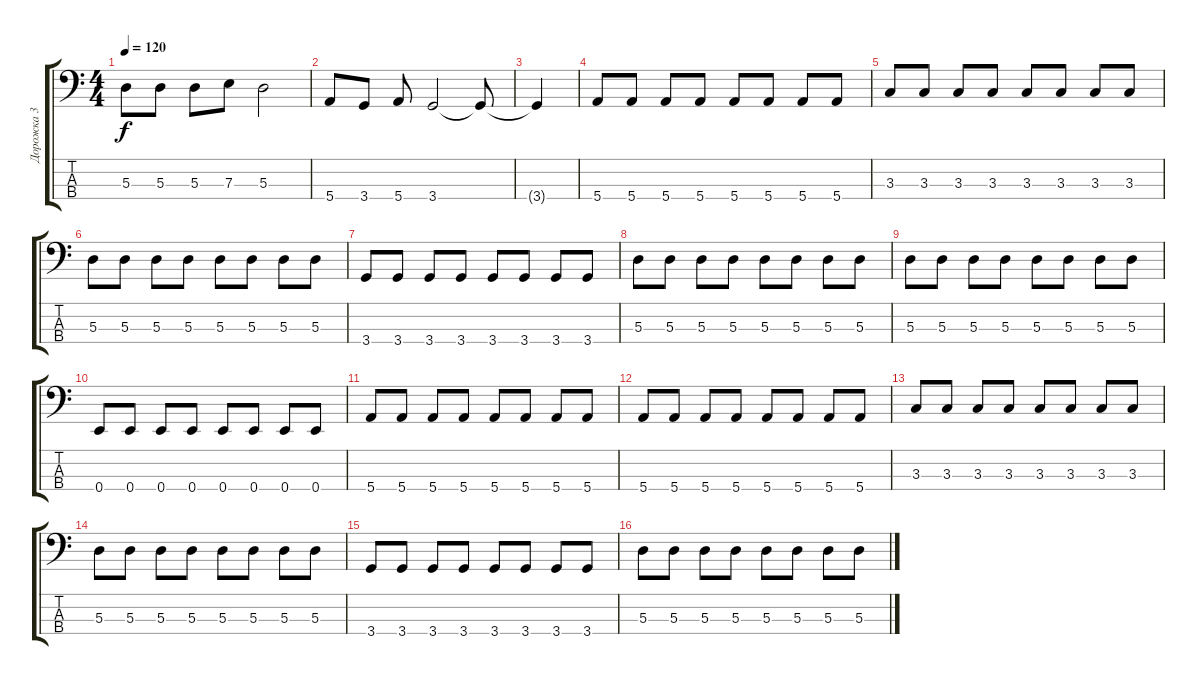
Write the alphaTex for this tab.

\track ("Дорожка 3" "Дорожка 3") {instrument slapbass2}
\staff {score tabs}
\tuning (G2 D2 A1 E1) {hide}
\ts (4 4)
\tempo 120
\clef f4
\ks c
5.3.8{dy f} 5.3.8 5.3.8 7.3.8 5.3.2 |
5.4.8 3.4.8 5.4.8 3.4.2 3.4{t}.8 |
3.4{t}.4 |
5.4.8 5.4.8 5.4.8 5.4.8 5.4.8 5.4.8 5.4.8 5.4.8 |
3.3.8 3.3.8 3.3.8 3.3.8 3.3.8 3.3.8 3.3.8 3.3.8 |
5.3.8 5.3.8 5.3.8 5.3.8 5.3.8 5.3.8 5.3.8 5.3.8 |
3.4.8 3.4.8 3.4.8 3.4.8 3.4.8 3.4.8 3.4.8 3.4.8 |
5.3.8 5.3.8 5.3.8 5.3.8 5.3.8 5.3.8 5.3.8 5.3.8 |
5.3.8 5.3.8 5.3.8 5.3.8 5.3.8 5.3.8 5.3.8 5.3.8 |
0.4.8 0.4.8 0.4.8 0.4.8 0.4.8 0.4.8 0.4.8 0.4.8 |
5.4.8 5.4.8 5.4.8 5.4.8 5.4.8 5.4.8 5.4.8 5.4.8 |
5.4.8 5.4.8 5.4.8 5.4.8 5.4.8 5.4.8 5.4.8 5.4.8 |
3.3.8 3.3.8 3.3.8 3.3.8 3.3.8 3.3.8 3.3.8 3.3.8 |
5.3.8 5.3.8 5.3.8 5.3.8 5.3.8 5.3.8 5.3.8 5.3.8 |
3.4.8 3.4.8 3.4.8 3.4.8 3.4.8 3.4.8 3.4.8 3.4.8 |
5.3.8 5.3.8 5.3.8 5.3.8 5.3.8 5.3.8 5.3.8 5.3.8
